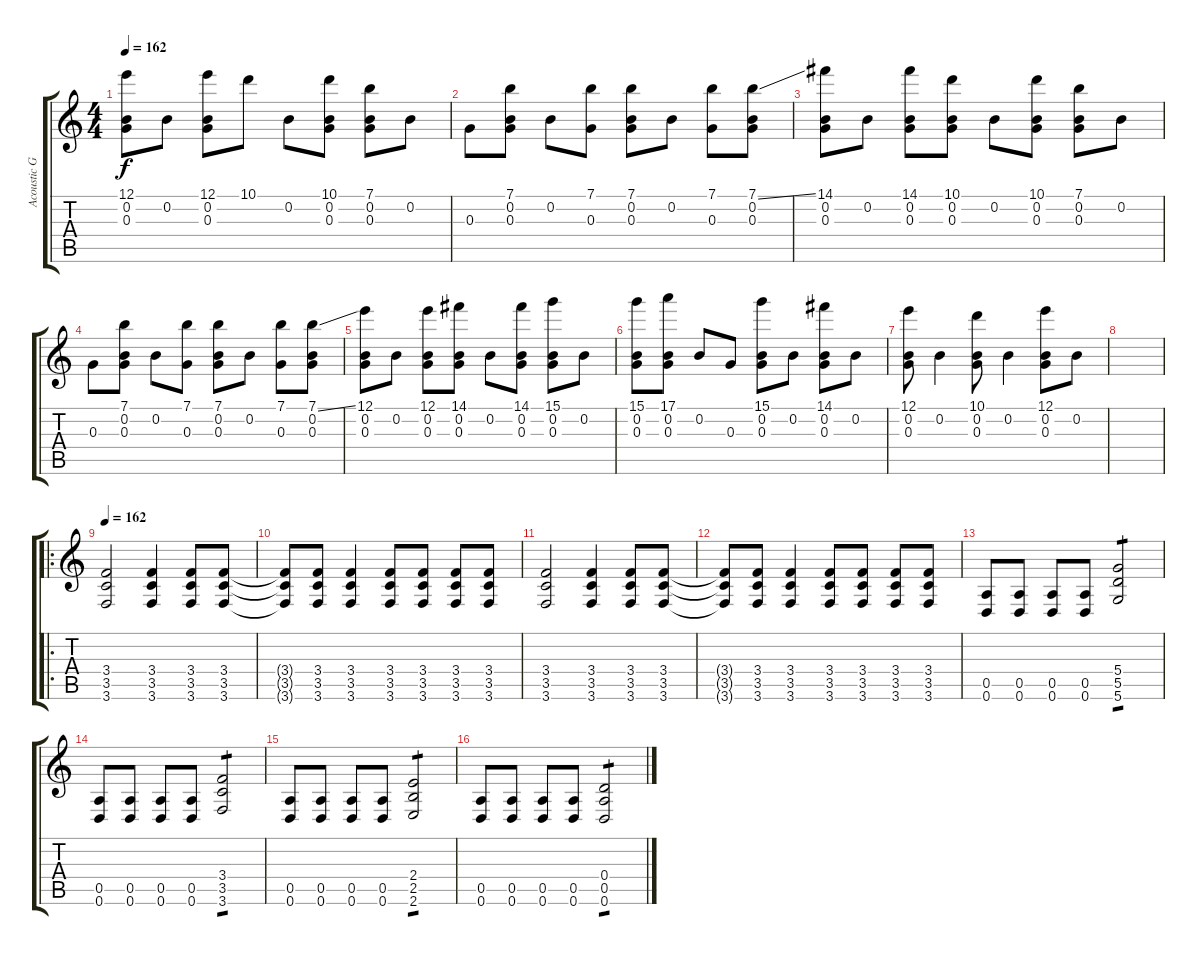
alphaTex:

\track ("Acoustic Guitar" "Acoustic G") {instrument acousticguitarsteel}
\staff {score tabs}
\tuning (E4 B3 G3 D3 A2 D2) {hide}
\ts (4 4)
\tempo 162
\clef g2
\ks c
(12.1 0.2 0.3).8{dy f} 0.2.8 (12.1 0.2 0.3).8 10.1.8 0.2.8 (10.1 0.2 0.3).8 (7.1 0.2 0.3).8 0.2.8 |
0.3.8 (7.1 0.2 0.3).8 0.2.8 (7.1 0.3).8 (7.1 0.2 0.3).8 0.2.8 (7.1 0.3).8 (7.1{ss} 0.2 0.3).8 |
(14.1 0.2 0.3).8 0.2.8 (14.1 0.2 0.3).8 (10.1 0.2 0.3).8 0.2.8 (10.1 0.2 0.3).8 (7.1 0.2 0.3).8 0.2.8 |
0.3.8 (7.1 0.2 0.3).8 0.2.8 (7.1 0.3).8 (7.1 0.2 0.3).8 0.2.8 (7.1 0.3).8 (7.1{ss} 0.2 0.3).8 |
(12.1 0.2 0.3).8 0.2.8 (12.1 0.2 0.3).8 (14.1 0.2 0.3).8 0.2.8 (14.1 0.2 0.3).8 (15.1 0.2 0.3).8 0.2.8 |
(15.1 0.2 0.3).8 (17.1 0.2 0.3).8 0.2.8 0.3.8 (15.1 0.2 0.3).8 0.2.8 (14.1 0.2 0.3).8 0.2.8 |
(12.1 0.2 0.3).8 0.2.4 (10.1 0.2 0.3).8 0.2.4 (12.1 0.2 0.3).8 0.2.8 |
|
\ro
\tempo 162
(3.4 3.5 3.6).2 (3.4 3.5 3.6).4 (3.4 3.5 3.6).8 (3.4 3.5 3.6).8 |
(3.4{t} 3.5{t} 3.6{t}).8 (3.4 3.5 3.6).8 (3.4 3.5 3.6).4 (3.4 3.5 3.6).8 (3.4 3.5 3.6).8 (3.4 3.5 3.6).8 (3.4 3.5 3.6).8 |
(3.4 3.5 3.6).2 (3.4 3.5 3.6).4 (3.4 3.5 3.6).8 (3.4 3.5 3.6).8 |
(3.4{t} 3.5{t} 3.6{t}).8 (3.4 3.5 3.6).8 (3.4 3.5 3.6).4 (3.4 3.5 3.6).8 (3.4 3.5 3.6).8 (3.4 3.5 3.6).8 (3.4 3.5 3.6).8 |
(0.5 0.6).8 (0.5 0.6).8 (0.5 0.6).8 (0.5 0.6).8 (5.4 5.5 5.6).2{tp 1} |
(0.5 0.6).8 (0.5 0.6).8 (0.5 0.6).8 (0.5 0.6).8 (3.4 3.5 3.6).2{tp 1} |
(0.5 0.6).8 (0.5 0.6).8 (0.5 0.6).8 (0.5 0.6).8 (2.4 2.5 2.6).2{tp 1} |
(0.5 0.6).8 (0.5 0.6).8 (0.5 0.6).8 (0.5 0.6).8 (0.4 0.5 0.6).2{tp 1}
